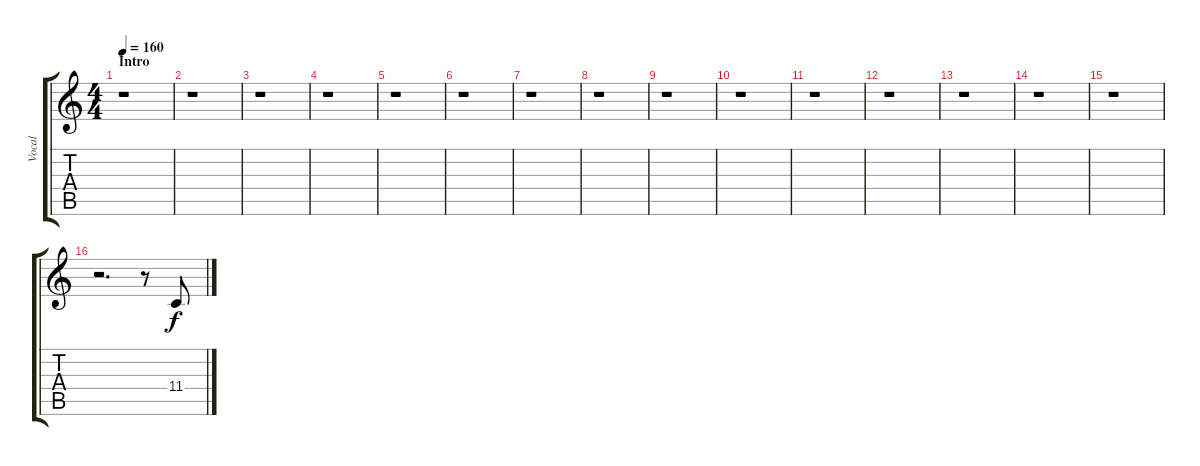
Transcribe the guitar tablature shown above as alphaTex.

\track ("Vocal" "Vocal") {instrument viola}
\staff {score tabs}
\tuning (Eb4 Bb3 Gb3 Db3 Ab2 Eb2) {hide}
\ts (4 4)
\section ("" "Intro")
\tempo 160
\clef g2
\ks c
r.1{dy f instrument viola} |
r.1 |
r.1 |
r.1 |
r.1 |
r.1 |
r.1 |
r.1 |
r.1 |
r.1 |
r.1 |
r.1 |
r.1 |
r.1 |
r.1 |
r.2{d} r.8 11.4.8
